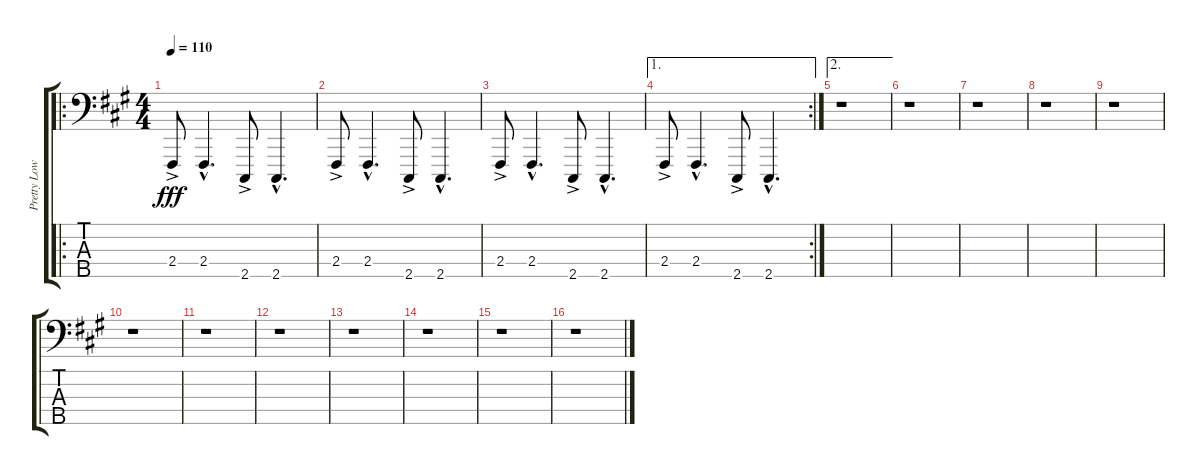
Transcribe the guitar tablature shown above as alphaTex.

\track ("Pretty Low Stuff" "Pretty Low") {instrument pizzicatostrings}
\staff {score tabs}
\tuning (G2 D2 A1 E1 B0) {hide}
\ro
\ts (4 4)
\tempo 110
\clef f4
\ks a
2.4{ac}.8{dy fff} 2.4{hac}.4{d} 2.5{ac}.8 2.5{hac}.4{d} |
2.4{ac}.8 2.4{hac}.4{d} 2.5{ac}.8 2.5{hac}.4{d} |
2.4{ac}.8 2.4{hac}.4{d} 2.5{ac}.8 2.5{hac}.4{d} |
\ae 1
\rc 2
2.4{ac}.8 2.4{hac}.4{d} 2.5{ac}.8 2.5{hac}.4{d} |
\ae 2
r.1 |
r.1 |
r.1 |
r.1 |
r.1 |
r.1 |
r.1 |
r.1 |
r.1 |
r.1 |
r.1 |
r.1
